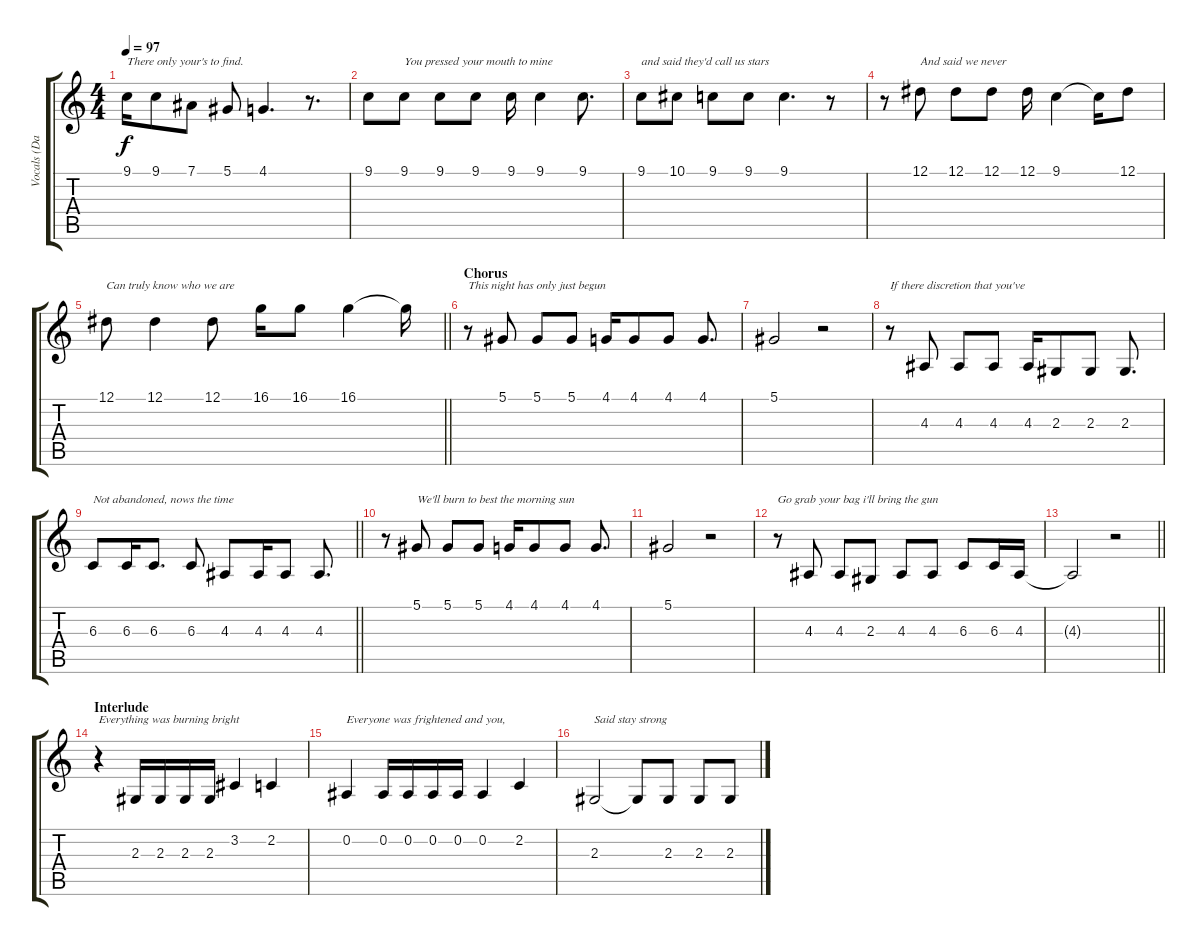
\track ("Vocals (Davey)" "Vocals (Da") {instrument flute}
\staff {score tabs}
\tuning (Eb4 Bb3 Gb3 Db3 Ab2 Eb2) {hide}
\ts (4 4)
\tempo 97
\clef g2
\ks c
9.1.16{txt "There only your's to find." dy f} 9.1.8 7.1.8 5.1.8 4.1.4{d} r.8{d} |
9.1.8 9.1.8{txt "You pressed your mouth to mine "} 9.1.8 9.1.8 9.1.16 9.1.4 9.1.8{d} |
9.1.8{txt "and said they'd call us stars"} 10.1.8 9.1.8 9.1.8 9.1.4{d} r.8 |
r.8 12.1.8{txt "And said we never"} 12.1.8 12.1.8 12.1.16 9.1.4 9.1{t}.16 12.1.8 |
\barLineRight lightlight
12.1.8{txt "Can truly know who we are"} 12.1.4 12.1.8 16.1.16 16.1.8 16.1.4 16.1{t}.16 |
\section ("" "Chorus")
r.8{txt "This night has only just begun"} 5.1.8 5.1.8 5.1.8 4.1.16 4.1.8 4.1.8 4.1.8{d} |
5.1.2 r.2 |
r.8{txt "If there discretion that you've"} 4.3.8 4.3.8 4.3.8 4.3.16 2.3.8 2.3.8 2.3.8{d} |
\barLineRight lightlight
6.3.8{txt "Not abandoned, nows the time"} 6.3.16 6.3.8{d} 6.3.8 4.3.8 4.3.16 4.3.8 4.3.8{d} |
r.8 5.1.8{txt "We'll burn to best the morning sun"} 5.1.8 5.1.8 4.1.16 4.1.8 4.1.8 4.1.8{d} |
5.1.2 r.2 |
r.8{txt "Go grab your bag i'll bring the gun"} 4.3.8 4.3.8 2.3.8 4.3.8 4.3.8 6.3.8 6.3.16 4.3.16 |
\barLineRight lightlight
4.3{t}.2 r.2 |
\section ("" "Interlude")
r.4{txt "Everything was burning bright"} 2.3.16 2.3.16 2.3.16 2.3.16 3.2.4 2.2.4 |
0.2.4{txt "Everyone was frightened and you,"} 0.2.16 0.2.16 0.2.16 0.2.16 0.2.4 2.2.4 |
2.3.2{txt "Said stay strong"} 2.3{t}.8 2.3.8 2.3.8 2.3.8
